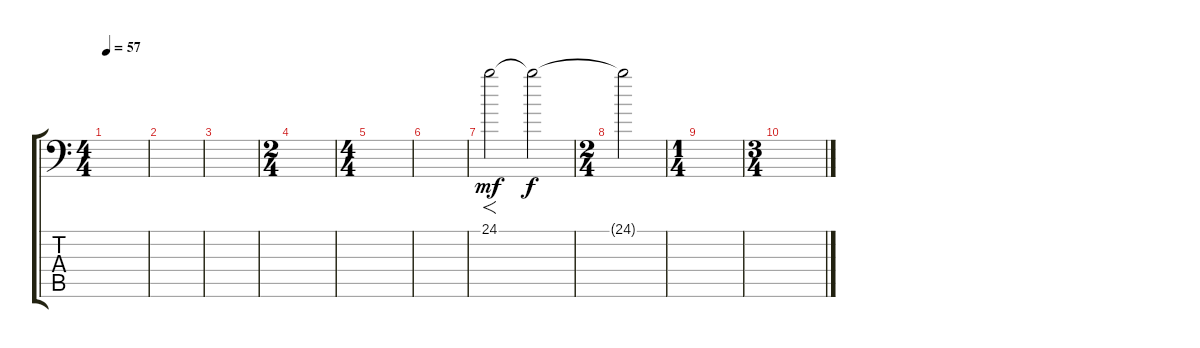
\track "" {instrument stringensemble2}
\staff {score tabs}
\tuning (B3 Gb3 D3 A2 E2 A1) {hide}
\ts (4 4)
\tempo 57
\clef f4
\ks c
|
|
|
\ts (2 4)
|
\ts (4 4)
|
|
24.1.2{f dy mf} 24.1{t}.2{dy f} |
\ts (2 4)
24.1{t}.2 |
\ts (1 4)
|
\ts (3 4)
